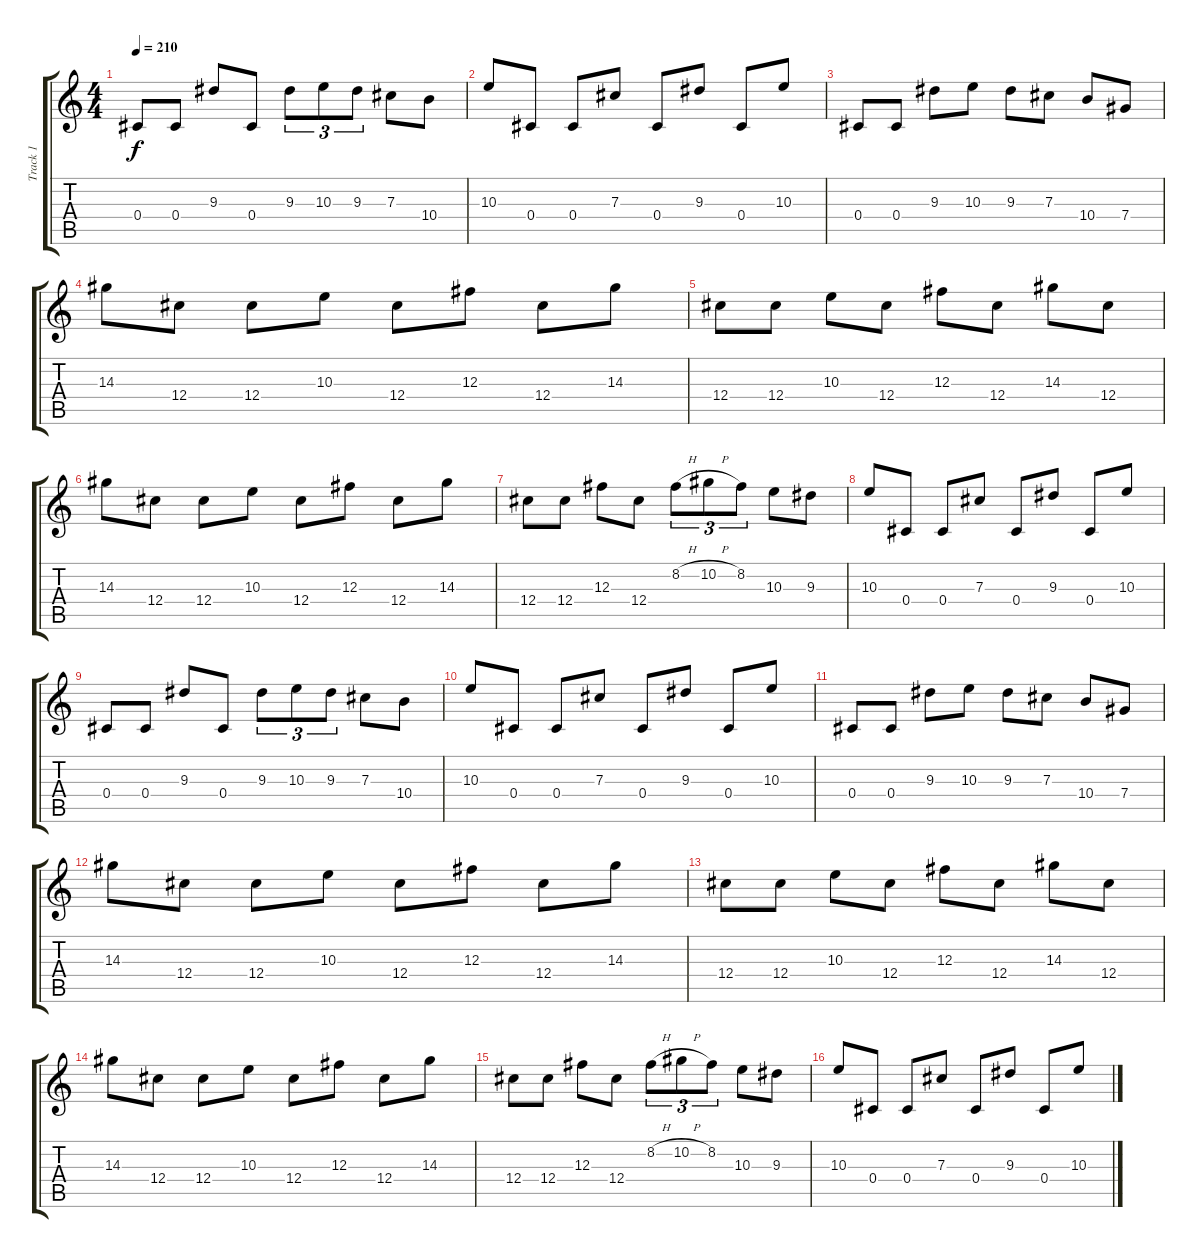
\track ("Track 1" "Track 1") {instrument distortionguitar}
\staff {score tabs}
\tuning (Eb4 Bb3 Gb3 Db3 Ab2 Db2) {hide}
\ts (4 4)
\tempo 210
\clef g2
\ks c
0.4.8{dy f} 0.4.8 9.3.8 0.4.8 9.3.8{tu (3 2)} 10.3.8{tu (3 2)} 9.3.8{tu (3 2)} 7.3.8 10.4.8 |
10.3.8 0.4.8 0.4.8 7.3.8 0.4.8 9.3.8 0.4.8 10.3.8 |
0.4.8 0.4.8 9.3.8 10.3.8 9.3.8 7.3.8 10.4.8 7.4.8 |
14.3.8 12.4.8 12.4.8 10.3.8 12.4.8 12.3.8 12.4.8 14.3.8 |
12.4.8 12.4.8 10.3.8 12.4.8 12.3.8 12.4.8 14.3.8 12.4.8 |
14.3.8 12.4.8 12.4.8 10.3.8 12.4.8 12.3.8 12.4.8 14.3.8 |
12.4.8 12.4.8 12.3.8 12.4.8 8.2{h}.8{tu (3 2)} 10.2{h}.8{tu (3 2)} 8.2.8{tu (3 2)} 10.3.8 9.3.8 |
10.3.8 0.4.8 0.4.8 7.3.8 0.4.8 9.3.8 0.4.8 10.3.8 |
0.4.8 0.4.8 9.3.8 0.4.8 9.3.8{tu (3 2)} 10.3.8{tu (3 2)} 9.3.8{tu (3 2)} 7.3.8 10.4.8 |
10.3.8 0.4.8 0.4.8 7.3.8 0.4.8 9.3.8 0.4.8 10.3.8 |
0.4.8 0.4.8 9.3.8 10.3.8 9.3.8 7.3.8 10.4.8 7.4.8 |
14.3.8 12.4.8 12.4.8 10.3.8 12.4.8 12.3.8 12.4.8 14.3.8 |
12.4.8 12.4.8 10.3.8 12.4.8 12.3.8 12.4.8 14.3.8 12.4.8 |
14.3.8 12.4.8 12.4.8 10.3.8 12.4.8 12.3.8 12.4.8 14.3.8 |
12.4.8 12.4.8 12.3.8 12.4.8 8.2{h}.8{tu (3 2)} 10.2{h}.8{tu (3 2)} 8.2.8{tu (3 2)} 10.3.8 9.3.8 |
10.3.8 0.4.8 0.4.8 7.3.8 0.4.8 9.3.8 0.4.8 10.3.8
